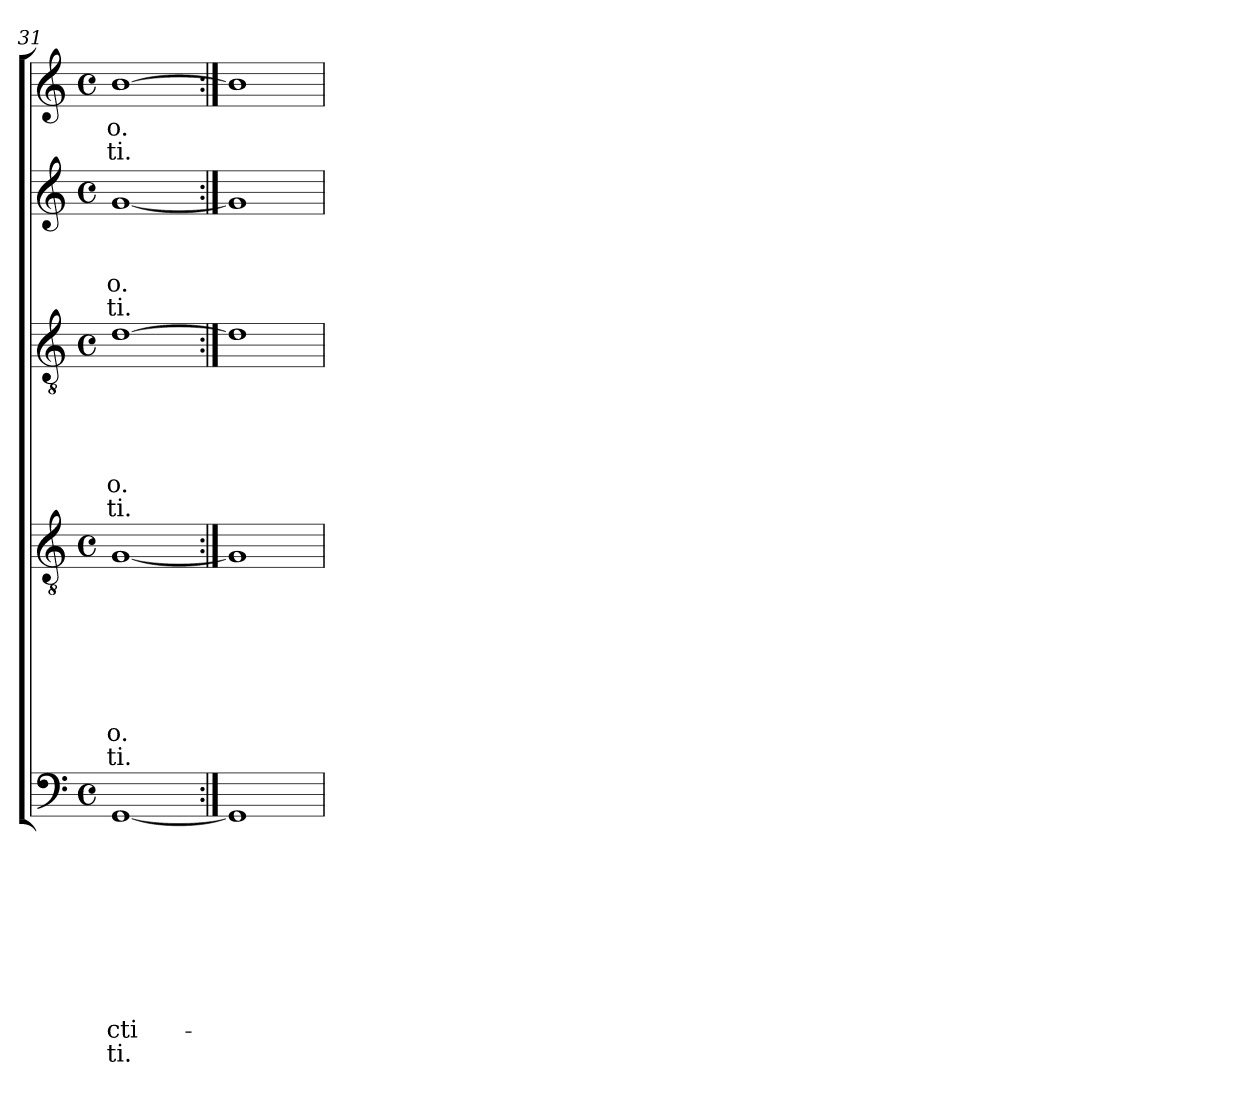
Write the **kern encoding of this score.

**kern	**text	**text	**text	**text	**text	**text	**text	**text	**text	**text	**kern	**text	**text	**text	**text	**text	**text	**text	**text	**kern	**text	**text	**text	**text	**text	**text	**kern	**text	**text	**text	**text	**kern	**text	**text
*part5	*part5	*part5	*part5	*part5	*part5	*part5	*part5	*part5	*part5	*part5	*part4	*part4	*part4	*part4	*part4	*part4	*part4	*part4	*part4	*part3	*part3	*part3	*part3	*part3	*part3	*part3	*part2	*part2	*part2	*part2	*part2	*part1	*part1	*part1
*staff5	*staff5	*staff5	*staff5	*staff5	*staff5	*staff5	*staff5	*staff5	*staff5	*staff5	*staff4	*staff4	*staff4	*staff4	*staff4	*staff4	*staff4	*staff4	*staff4	*staff3	*staff3	*staff3	*staff3	*staff3	*staff3	*staff3	*staff2	*staff2	*staff2	*staff2	*staff2	*staff1	*staff1	*staff1
*clefF4	*	*	*	*	*	*	*	*	*	*	*clefGv2	*	*	*	*	*	*	*	*	*clefGv2	*	*	*	*	*	*	*clefG2	*	*	*	*	*clefG2	*	*
*k[]	*	*	*	*	*	*	*	*	*	*	*k[]	*	*	*	*	*	*	*	*	*k[]	*	*	*	*	*	*	*k[]	*	*	*	*	*k[]	*	*
*C:	*	*	*	*	*	*	*	*	*	*	*C:	*	*	*	*	*	*	*	*	*C:	*	*	*	*	*	*	*C:	*	*	*	*	*C:	*	*
*M4/4	*	*	*	*	*	*	*	*	*	*	*M4/4	*	*	*	*	*	*	*	*	*M4/4	*	*	*	*	*	*	*M4/4	*	*	*	*	*M4/4	*	*
*met(c)	*	*	*	*	*	*	*	*	*	*	*met(c)	*	*	*	*	*	*	*	*	*met(c)	*	*	*	*	*	*	*met(c)	*	*	*	*	*met(c)	*	*
=31	=31	=31	=31	=31	=31	=31	=31	=31	=31	=31	=31	=31	=31	=31	=31	=31	=31	=31	=31	=31	=31	=31	=31	=31	=31	=31	=31	=31	=31	=31	=31	=31	=31	=31
!	!	!	!	!	!	!	!	!	!LO:LY:b	!LO:LY:b	!	!	!	!	!	!	!	!LO:LY:b	!LO:LY:b	!	!	!	!	!	!LO:LY:b	!LO:LY:b	!	!	!	!LO:LY:b	!LO:LY:b	!	!LO:LY:b	!LO:LY:b
[1GG	.	.	.	.	.	.	.	.	-cti-	-ti.	[1G	.	.	.	.	.	.	-o.	-ti.	[1d	.	.	.	.	-o.	-ti.	[1g	.	.	-o.	-ti.	[1b	-o.	-ti.
=32:|!	=32:|!	=32:|!	=32:|!	=32:|!	=32:|!	=32:|!	=32:|!	=32:|!	=32:|!	=32:|!	=32:|!	=32:|!	=32:|!	=32:|!	=32:|!	=32:|!	=32:|!	=32:|!	=32:|!	=32:|!	=32:|!	=32:|!	=32:|!	=32:|!	=32:|!	=32:|!	=32:|!	=32:|!	=32:|!	=32:|!	=32:|!	=32:|!	=32:|!	=32:|!
1GG]	.	.	.	.	.	.	.	.	.	.	1G]	.	.	.	.	.	.	.	.	1d]	.	.	.	.	.	.	1g]	.	.	.	.	1b]	.	.
=	=	=	=	=	=	=	=	=	=	=	=	=	=	=	=	=	=	=	=	=	=	=	=	=	=	=	=	=	=	=	=	=	=	=
*-	*-	*-	*-	*-	*-	*-	*-	*-	*-	*-	*-	*-	*-	*-	*-	*-	*-	*-	*-	*-	*-	*-	*-	*-	*-	*-	*-	*-	*-	*-	*-	*-	*-	*-
